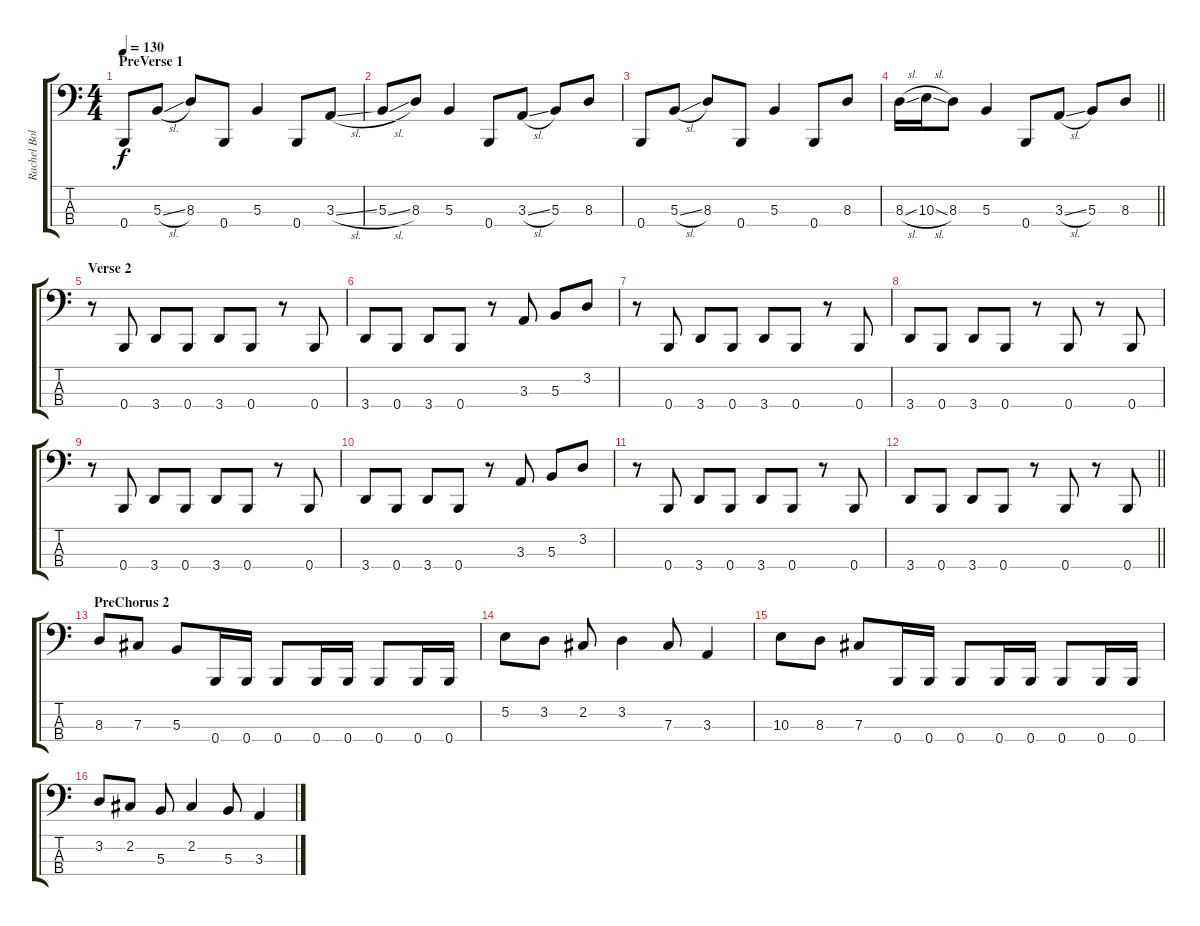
\track ("Rachel Bolan" "Rachel Bol") {instrument electricbasspick}
\staff {score tabs}
\tuning (E2 B1 Gb1 B0) {hide}
\ts (4 4)
\section ("" "PreVerse 1")
\tempo 130
\clef f4
\ks c
0.4.8{dy f} 5.3{sl}.8 8.3.8 0.4.8 5.3.4 0.4.8 3.3{sl}.8 |
5.3{sl}.8 8.3.8 5.3.4 0.4.8 3.3{sl}.8 5.3.8 8.3.8 |
0.4.8 5.3{sl}.8 8.3.8 0.4.8 5.3.4 0.4.8 8.3.8 |
\barLineRight lightlight
8.3{sl}.16 10.3{sl}.16 8.3.8 5.3.4 0.4.8 3.3{sl}.8 5.3.8 8.3.8 |
\section ("" "Verse 2")
r.8 0.4.8 3.4.8 0.4.8 3.4.8 0.4.8 r.8 0.4.8 |
3.4.8 0.4.8 3.4.8 0.4.8 r.8 3.3.8 5.3.8 3.2.8 |
r.8 0.4.8 3.4.8 0.4.8 3.4.8 0.4.8 r.8 0.4.8 |
3.4.8 0.4.8 3.4.8 0.4.8 r.8 0.4.8 r.8 0.4.8 |
r.8 0.4.8 3.4.8 0.4.8 3.4.8 0.4.8 r.8 0.4.8 |
3.4.8 0.4.8 3.4.8 0.4.8 r.8 3.3.8 5.3.8 3.2.8 |
r.8 0.4.8 3.4.8 0.4.8 3.4.8 0.4.8 r.8 0.4.8 |
\barLineRight lightlight
3.4.8 0.4.8 3.4.8 0.4.8 r.8 0.4.8 r.8 0.4.8 |
\section ("" "PreChorus 2")
8.3.8 7.3.8 5.3.8 0.4.16 0.4.16 0.4.8 0.4.16 0.4.16 0.4.8 0.4.16 0.4.16 |
5.2.8 3.2.8 2.2.8 3.2.4 7.3.8 3.3.4 |
10.3.8 8.3.8 7.3.8 0.4.16 0.4.16 0.4.8 0.4.16 0.4.16 0.4.8 0.4.16 0.4.16 |
3.2.8 2.2.8 5.3.8 2.2.4 5.3.8 3.3.4
